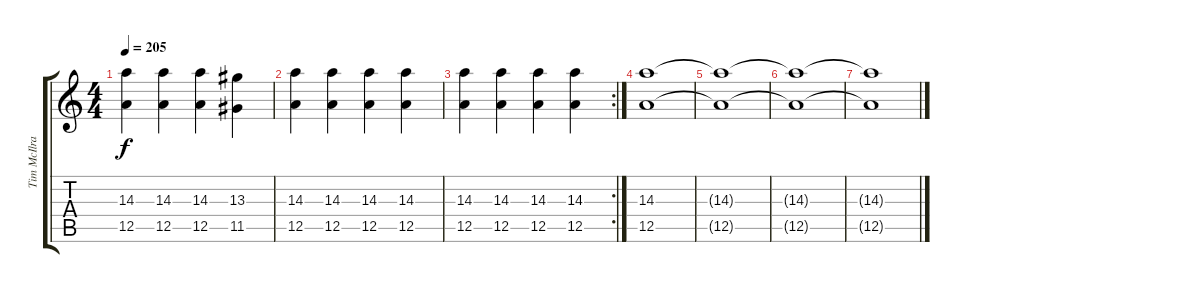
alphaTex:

\track ("Tim McIlrath" "Tim McIlra") {instrument distortionguitar}
\staff {score tabs}
\tuning (E4 B3 G3 D3 A2 E2) {hide}
\ts (4 4)
\tempo 205
\clef g2
\ks c
(14.3 12.5).4{dy f} (14.3 12.5).4 (14.3 12.5).4 (13.3 11.5).4 |
(14.3 12.5).4 (14.3 12.5).4 (14.3 12.5).4 (14.3 12.5).4 |
\rc 2
(14.3 12.5).4 (14.3 12.5).4 (14.3 12.5).4 (14.3 12.5).4 |
(14.3 12.5).1{volume 0} |
(14.3{t} 12.5{t}).1 |
(14.3{t} 12.5{t}).1 |
(14.3{t} 12.5{t}).1
